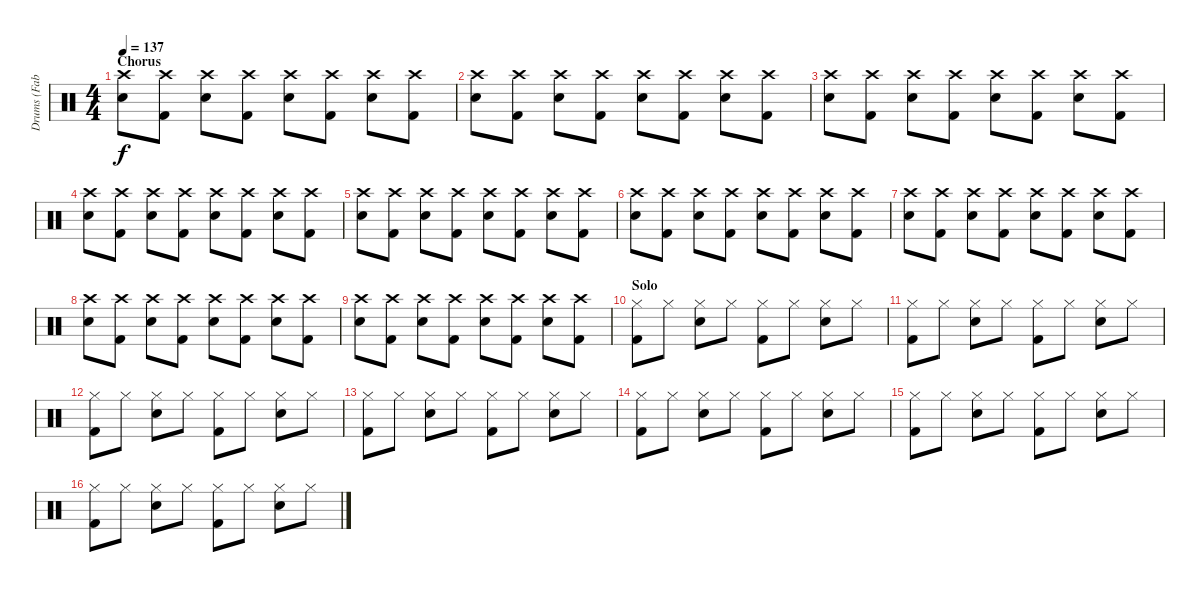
\track ("Drums (Fab)" "Drums (Fab") {instrument percussion}
\staff {score}
\articulation defaults
\ts (4 4)
\section ("" "Chorus")
\tempo 137
\clef neutral
\ks c
("Crash high (hit)" "Snare (hit) 2").8{dy f} ("Crash high (hit)" "Kick (hit) 2").8 ("Crash high (hit)" "Snare (hit) 2").8 ("Crash high (hit)" "Kick (hit) 2").8 ("Crash high (hit)" "Snare (hit) 2").8 ("Crash high (hit)" "Kick (hit) 2").8 ("Crash high (hit)" "Snare (hit) 2").8 ("Crash high (hit)" "Kick (hit) 2").8 |
("Crash high (hit)" "Snare (hit) 2").8 ("Crash high (hit)" "Kick (hit) 2").8 ("Crash high (hit)" "Snare (hit) 2").8 ("Crash high (hit)" "Kick (hit) 2").8 ("Crash high (hit)" "Snare (hit) 2").8 ("Crash high (hit)" "Kick (hit) 2").8 ("Crash high (hit)" "Snare (hit) 2").8 ("Crash high (hit)" "Kick (hit) 2").8 |
("Crash high (hit)" "Snare (hit) 2").8 ("Crash high (hit)" "Kick (hit) 2").8 ("Crash high (hit)" "Snare (hit) 2").8 ("Crash high (hit)" "Kick (hit) 2").8 ("Crash high (hit)" "Snare (hit) 2").8 ("Crash high (hit)" "Kick (hit) 2").8 ("Crash high (hit)" "Snare (hit) 2").8 ("Crash high (hit)" "Kick (hit) 2").8 |
("Crash high (hit)" "Snare (hit) 2").8 ("Crash high (hit)" "Kick (hit) 2").8 ("Crash high (hit)" "Snare (hit) 2").8 ("Crash high (hit)" "Kick (hit) 2").8 ("Crash high (hit)" "Snare (hit) 2").8 ("Crash high (hit)" "Kick (hit) 2").8 ("Crash high (hit)" "Snare (hit) 2").8 ("Crash high (hit)" "Kick (hit) 2").8 |
("Crash high (hit)" "Snare (hit) 2").8 ("Crash high (hit)" "Kick (hit) 2").8 ("Crash high (hit)" "Snare (hit) 2").8 ("Crash high (hit)" "Kick (hit) 2").8 ("Crash high (hit)" "Snare (hit) 2").8 ("Crash high (hit)" "Kick (hit) 2").8 ("Crash high (hit)" "Snare (hit) 2").8 ("Crash high (hit)" "Kick (hit) 2").8 |
("Crash high (hit)" "Snare (hit) 2").8 ("Crash high (hit)" "Kick (hit) 2").8 ("Crash high (hit)" "Snare (hit) 2").8 ("Crash high (hit)" "Kick (hit) 2").8 ("Crash high (hit)" "Snare (hit) 2").8 ("Crash high (hit)" "Kick (hit) 2").8 ("Crash high (hit)" "Snare (hit) 2").8 ("Crash high (hit)" "Kick (hit) 2").8 |
("Crash high (hit)" "Snare (hit) 2").8 ("Crash high (hit)" "Kick (hit) 2").8 ("Crash high (hit)" "Snare (hit) 2").8 ("Crash high (hit)" "Kick (hit) 2").8 ("Crash high (hit)" "Snare (hit) 2").8 ("Crash high (hit)" "Kick (hit) 2").8 ("Crash high (hit)" "Snare (hit) 2").8 ("Crash high (hit)" "Kick (hit) 2").8 |
("Crash high (hit)" "Snare (hit) 2").8 ("Crash high (hit)" "Kick (hit) 2").8 ("Crash high (hit)" "Snare (hit) 2").8 ("Crash high (hit)" "Kick (hit) 2").8 ("Crash high (hit)" "Snare (hit) 2").8 ("Crash high (hit)" "Kick (hit) 2").8 ("Crash high (hit)" "Snare (hit) 2").8 ("Crash high (hit)" "Kick (hit) 2").8 |
("Crash high (hit)" "Snare (hit) 2").8 ("Crash high (hit)" "Kick (hit) 2").8 ("Crash high (hit)" "Snare (hit) 2").8 ("Crash high (hit)" "Kick (hit) 2").8 ("Crash high (hit)" "Snare (hit) 2").8 ("Crash high (hit)" "Kick (hit) 2").8 ("Crash high (hit)" "Snare (hit) 2").8 ("Crash high (hit)" "Kick (hit) 2").8 |
\section ("" "Solo")
("Hi-Hat (closed)" "Kick (hit) 2").8 "Hi-Hat (closed)".8 ("Hi-Hat (closed)" "Snare (hit) 2").8 "Hi-Hat (closed)".8 ("Hi-Hat (closed)" "Kick (hit) 2").8 "Hi-Hat (closed)".8 ("Hi-Hat (closed)" "Snare (hit) 2").8 "Hi-Hat (closed)".8 |
("Hi-Hat (closed)" "Kick (hit) 2").8 "Hi-Hat (closed)".8 ("Hi-Hat (closed)" "Snare (hit) 2").8 "Hi-Hat (closed)".8 ("Hi-Hat (closed)" "Kick (hit) 2").8 "Hi-Hat (closed)".8 ("Hi-Hat (closed)" "Snare (hit) 2").8 "Hi-Hat (closed)".8 |
("Hi-Hat (closed)" "Kick (hit) 2").8 "Hi-Hat (closed)".8 ("Hi-Hat (closed)" "Snare (hit) 2").8 "Hi-Hat (closed)".8 ("Hi-Hat (closed)" "Kick (hit) 2").8 "Hi-Hat (closed)".8 ("Hi-Hat (closed)" "Snare (hit) 2").8 "Hi-Hat (closed)".8 |
("Hi-Hat (closed)" "Kick (hit) 2").8 "Hi-Hat (closed)".8 ("Hi-Hat (closed)" "Snare (hit) 2").8 "Hi-Hat (closed)".8 ("Hi-Hat (closed)" "Kick (hit) 2").8 "Hi-Hat (closed)".8 ("Hi-Hat (closed)" "Snare (hit) 2").8 "Hi-Hat (closed)".8 |
("Hi-Hat (closed)" "Kick (hit) 2").8 "Hi-Hat (closed)".8 ("Hi-Hat (closed)" "Snare (hit) 2").8 "Hi-Hat (closed)".8 ("Hi-Hat (closed)" "Kick (hit) 2").8 "Hi-Hat (closed)".8 ("Hi-Hat (closed)" "Snare (hit) 2").8 "Hi-Hat (closed)".8 |
("Hi-Hat (closed)" "Kick (hit) 2").8 "Hi-Hat (closed)".8 ("Hi-Hat (closed)" "Snare (hit) 2").8 "Hi-Hat (closed)".8 ("Hi-Hat (closed)" "Kick (hit) 2").8 "Hi-Hat (closed)".8 ("Hi-Hat (closed)" "Snare (hit) 2").8 "Hi-Hat (closed)".8 |
("Hi-Hat (closed)" "Kick (hit) 2").8 "Hi-Hat (closed)".8 ("Hi-Hat (closed)" "Snare (hit) 2").8 "Hi-Hat (closed)".8 ("Hi-Hat (closed)" "Kick (hit) 2").8 "Hi-Hat (closed)".8 ("Hi-Hat (closed)" "Snare (hit) 2").8 "Hi-Hat (closed)".8
